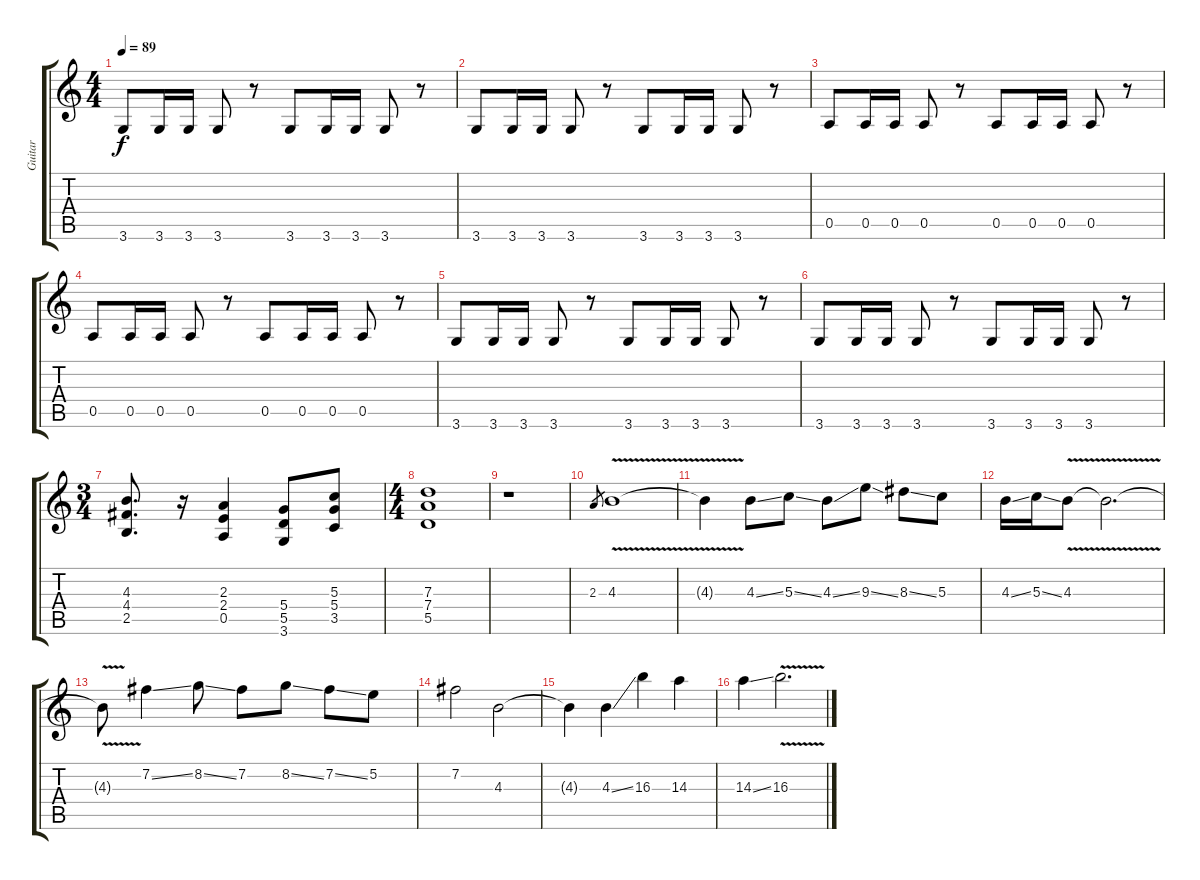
\track ("Guitar" "Guitar") {instrument overdrivenguitar}
\staff {score tabs}
\tuning (E4 B3 G3 D3 A2 E2) {hide}
\ts (4 4)
\tempo 89
\clef g2
\ks c
3.6.8{dy f} 3.6.16 3.6.16 3.6.8 r.8 3.6.8 3.6.16 3.6.16 3.6.8 r.8 |
3.6.8 3.6.16 3.6.16 3.6.8 r.8 3.6.8 3.6.16 3.6.16 3.6.8 r.8 |
0.5.8 0.5.16 0.5.16 0.5.8 r.8 0.5.8 0.5.16 0.5.16 0.5.8 r.8 |
0.5.8 0.5.16 0.5.16 0.5.8 r.8 0.5.8 0.5.16 0.5.16 0.5.8 r.8 |
3.6.8 3.6.16 3.6.16 3.6.8 r.8 3.6.8 3.6.16 3.6.16 3.6.8 r.8 |
3.6.8 3.6.16 3.6.16 3.6.8 r.8 3.6.8 3.6.16 3.6.16 3.6.8 r.8 |
\ts (3 4)
(4.3 4.4 2.5).8{d} r.16 (2.3 2.4 0.5).4 (5.4 5.5 3.6).8 (5.3 5.4 3.5).8 |
\ts (4 4)
(7.3 7.4 5.5).1 |
r.1 |
2.3.8{gr} 4.3{v}.1{volume 16} |
4.3{v t}.4 4.3{ss}.8 5.3{ss}.8 4.3{ss}.8 9.3{ss}.8 8.3{ss}.8 5.3.8 |
4.3{ss}.16 5.3{ss}.16 4.3{v}.8 4.3{v t}.2{d} |
4.3{t}.8 7.2{ss}.4 8.2{ss}.8 7.2.8 8.2{ss}.8 7.2{ss}.8 5.2.8 |
7.2.2 4.3.2 |
4.3{t}.4 4.3{ss}.4 16.3.4 14.3.4 |
14.3{ss}.4 16.3{v}.2{d}
